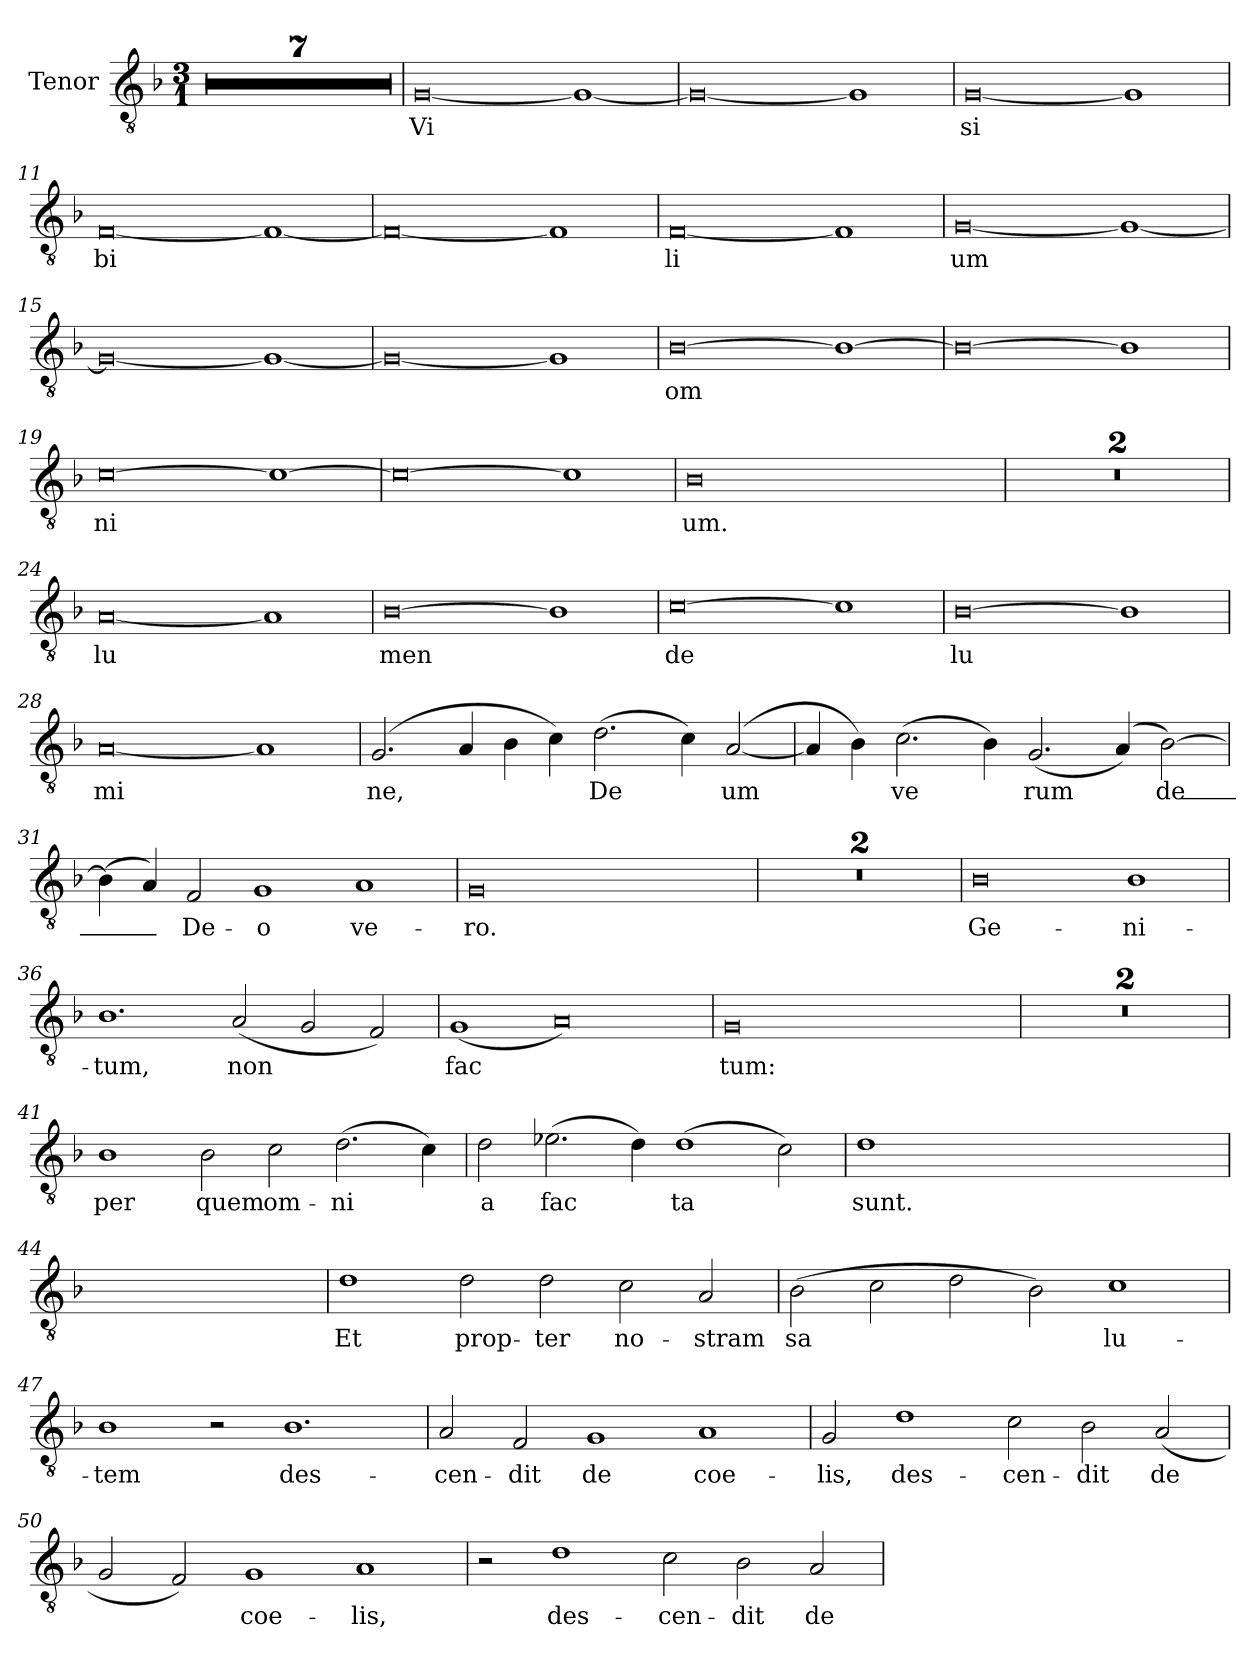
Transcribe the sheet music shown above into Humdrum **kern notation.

**kern	**text
*part1	*part1
*staff1	*staff1
*I"Tenor	*
*I'T	*
*clefGv2	*
*k[b-]	*
*M3/1	*
=1	=1
0.r	.
=2	=2
0.r	.
=3	=3
0.r	.
=4	=4
0.r	.
=5	=5
0.r	.
=6	=6
0.r	.
!!LO:LB:g=z
=7	=7
0.r	.
=8	=8
!	!LO:LY:b
[0G	Vi
1G_	.
=9	=9
0G_	.
1G]	.
!!LO:LB:g=z
=10	=10
!	!LO:LY:b
[0G	si
1G]	.
=11	=11
!	!LO:LY:b
[0F	bi
1F_	.
=12	=12
0F_	.
1F]	.
=13	=13
!	!LO:LY:b
[0F	li
1F]	.
!!LO:LB:g=z
=14	=14
!	!LO:LY:b
[0G	um
1G_	.
=15	=15
0G_	.
1G_	.
=16	=16
0G_	.
1G]	.
=17	=17
!	!LO:LY:b
[0B-	om
1B-_	.
=18	=18
0B-_	.
1B-]	.
!!LO:LB:g=z
=19	=19
!	!LO:LY:b
[0c	ni
1c_	.
=20	=20
0c_	.
1c]	.
=21	=21
!	!LO:LY:b
0B-	um.
2ryy	.
2ryy	.
=22	=22
0.ryy	.
!!LO:LB:g=z
=23	=23
0.ryy	.
=24	=24
!	!LO:LY:b
[0A	lu
1A]	.
=25	=25
!	!LO:LY:b
[0B-	men
1B-]	.
=26	=26
!	!LO:LY:b
[0c	de
1c]	.
!!LO:LB:g=z
=27	=27
!	!LO:LY:b
[0B-	lu
1B-]	.
=28	=28
!	!LO:LY:b
[0A	mi
1A]	.
=29	=29
!	!LO:LY:b
(2.G/	ne,
4A/	.
4B-\	.
4c\)	.
!	!LO:LY:b
(2.d\	De
4c\)	.
!	!LO:LY:b
([2A/	um
=30	=30
4A/]	.
4B-\)	.
!	!LO:LY:b
(2.c\	ve
4B-\)	.
!	!LO:LY:b
(2.G/	rum
(4A/)	.
!	!LO:LY:b
[2B-\)	de_-
!!LO:LB:g=z
=31	=31
(4B-\]	.
4A/)	.
!	!LO:LY:b
2F/	De-
!	!LO:LY:b
1G	o
!	!LO:LY:b
1A	ve-
=32	=32
!	!LO:LY:b
0G	ro.
2ryy	.
2ryy	.
=33	=33
0.ryy	.
=34	=34
0.ryy	.
!!LO:LB:g=z
=35	=35
!	!LO:LY:b
0B-	Ge-
!	!LO:LY:b
1B-	ni-
=36	=36
!	!LO:LY:b
1.B-	tum,
!	!LO:LY:b
(2A/	non
2G/	.
2F/)	.
=37	=37
!	!LO:LY:b
(1G	fac
0A)	.
=38	=38
!	!LO:LY:b
0G	tum:
2ryy	.
2ryy	.
=39	=39
0.ryy	.
!!LO:LB:g=z
=40	=40
0.r	.
=41	=41
!	!LO:LY:b
1B-	per
!	!LO:LY:b
2B-\	quem
!	!LO:LY:b
2c\	om-
!	!LO:LY:b
(2.d\	ni
4c\)	.
=42	=42
!	!LO:LY:b
2d\	a
!	!LO:LY:b
(2.e-X\	fac
4d\)	.
!	!LO:LY:b
(1d	ta
2c\)	.
=43	=43
!	!LO:LY:b
1d	sunt.
2ryy	.
2ryy	.
2ryy	.
2ryy	.
!!LO:LB:g=z
=44	=44
0.ryy	.
!!LO:LB:g=z
=45	=45
!	!LO:LY:b
1d	Et
!	!LO:LY:b
2d\	prop-
!	!LO:LY:b
2d\	ter
!	!LO:LY:b
2c\	no-
!	!LO:LY:b
2A/	stram
=46	=46
!	!LO:LY:b
(2B-\	sa
2c\	.
2d\	.
2B-\)	.
!	!LO:LY:b
1c	lu-
=47	=47
!	!LO:LY:b
1B-	tem
2r	.
!	!LO:LY:b
1.B-	des-
!!LO:PB:g=z
=48	=48
!	!LO:LY:b
2A/	cen-
!	!LO:LY:b
2F/	dit
!	!LO:LY:b
1G	de
!	!LO:LY:b
1A	coe-
!!LO:LB:g=z
=49	=49
!	!LO:LY:b
2G/	lis,
!	!LO:LY:b
1d	des-
!	!LO:LY:b
2c\	cen-
!	!LO:LY:b
2B-\	dit
!	!LO:LY:b
(2A/	de
=50	=50
2G/	.
2F/)	.
!	!LO:LY:b
1G	coe-
!	!LO:LY:b
1A	lis,
=51	=51
2r	.
!	!LO:LY:b
1d	des-
!	!LO:LY:b
2c\	cen-
!	!LO:LY:b
2B-\	dit
!	!LO:LY:b
2A/	de
=	=
*-	*-
